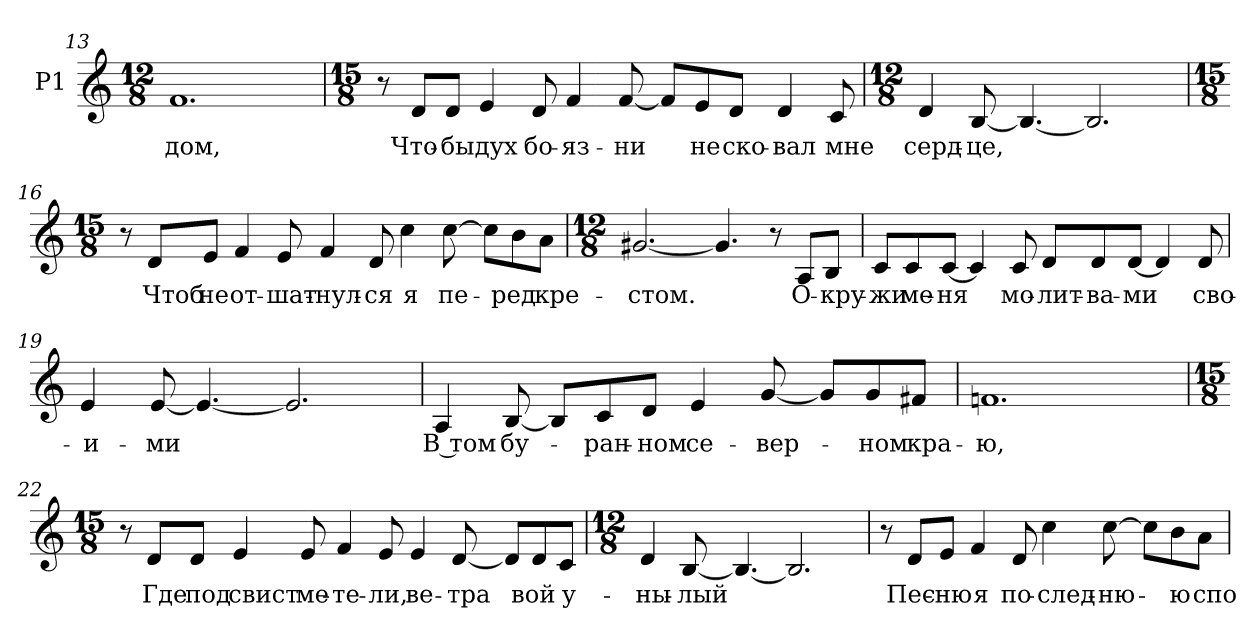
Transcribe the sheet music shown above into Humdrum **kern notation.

**kern	**text
*part1	*part1
*staff1	*staff1
*I"P1	*
*clefG2	*
*k[]	*
*a:	*
*M12/8	*
=13	=13
!	!LO:LY:b:color=#000000
1.fi	-дом,
!!LO:LB:g=z
=14	=14
*M15/8	*
8r	.
!	!LO:LY:b:color=#000000
8di/L	Что-
!	!LO:LY:b:color=#000000
8di/J	-бы
!	!LO:LY:b:color=#000000
4ei/	дух
!	!LO:LY:b:color=#000000
8di/	бо-
!	!LO:LY:b:color=#000000
4fi/	-яз-
!	!LO:LY:b:color=#000000
[<8fi/	-ни
8fi/L]	.
!	!LO:LY:b:color=#000000
8ei/	не
!	!LO:LY:b:color=#000000
8di/J	ско-
!	!LO:LY:b:color=#000000
4di/	-вал
!	!LO:LY:b:color=#000000
8ci/	мне
=15	=15
*M12/8	*
!	!LO:LY:b:color=#000000
4di/	серд-
!	!LO:LY:b:color=#000000
[<8Bi/	-це,
4.Bi/_<	.
2.Bi/]	.
!!LO:LB:g=z
=16	=16
*M15/8	*
8r	.
!	!LO:LY:b:color=#000000
8di/L	Чтоб
!	!LO:LY:b:color=#000000
8ei/J	не
!	!LO:LY:b:color=#000000
4fi/	от-
!	!LO:LY:b:color=#000000
8ei/	-шат-
!	!LO:LY:b:color=#000000
4fi/	-нул-
!	!LO:LY:b:color=#000000
8di/	-ся
!	!LO:LY:b:color=#000000
4cci\	я
!	!LO:LY:b:color=#000000
[>8cci\	пе-
8cci\L]	.
!	!LO:LY:b:color=#000000
8bi\	-ред
!	!LO:LY:b:color=#000000
8ai\J	кре-
=17	=17
*M12/8	*
!	!LO:LY:b:color=#000000
[<2.g#Xi/	-стом.
4.g#i/]	.
8r	.
!	!LO:LY:b:color=#000000
8Ai/L	О-
!	!LO:LY:b:color=#000000
8Bi/J	-кру-
=18	=18
!	!LO:LY:b:color=#000000
8ci/L	-жи
!	!LO:LY:b:color=#000000
8ci/	ме-
!	!LO:LY:b:color=#000000
[<8ci/J	-ня
4ci/]	.
!	!LO:LY:b:color=#000000
8ci/	мо-
!	!LO:LY:b:color=#000000
8di/L	-лит-
!	!LO:LY:b:color=#000000
8di/	-ва-
!	!LO:LY:b:color=#000000
[<8di/J	-ми
4di/]	.
!	!LO:LY:b:color=#000000
8di/	сво-
!!LO:LB:g=z
=19	=19
!	!LO:LY:b:color=#000000
4ei/	-и-
!	!LO:LY:b:color=#000000
[<8ei/	-ми
4.ei/_<	.
2.ei/]	.
=20	=20
!	!LO:LY:b:color=#000000
4Ai/	В том
!	!LO:LY:b:color=#000000
[<8Bi/	бу-
8Bi/L]	.
!	!LO:LY:b:color=#000000
8ci/	-ран-
!	!LO:LY:b:color=#000000
8di/J	-ном
!	!LO:LY:b:color=#000000
4ei/	се-
!	!LO:LY:b:color=#000000
[<8gi/	-вер-
8gi/L]	.
!	!LO:LY:b:color=#000000
8gi/	-ном
!	!LO:LY:b:color=#000000
8f#Xi/J	кра-
=21	=21
!	!LO:LY:b:color=#000000
1.fni	-ю,
!!LO:LB:g=z
=22	=22
*M15/8	*
8r	.
!	!LO:LY:b:color=#000000
8di/L	Где
!	!LO:LY:b:color=#000000
8di/J	под
!	!LO:LY:b:color=#000000
4ei/	свист
!	!LO:LY:b:color=#000000
8ei/	ме-
!	!LO:LY:b:color=#000000
4fi/	-те-
!	!LO:LY:b:color=#000000
8ei/	-ли,
!	!LO:LY:b:color=#000000
4ei/	ве-
!	!LO:LY:b:color=#000000
[<8di/	-тра
8di/L]	.
!	!LO:LY:b:color=#000000
8di/	вой
!	!LO:LY:b:color=#000000
8ci/J	у-
=23	=23
*M12/8	*
!	!LO:LY:b:color=#000000
4di/	-ны-
!	!LO:LY:b:color=#000000
[<8Bi/	-лый
4.Bi/_<	.
2.Bi/]	.
!!LO:PB:g=z
=24	=24
8r	.
!	!LO:LY:b:color=#000000
8di/L	Пес-
!	!LO:LY:b:color=#000000
8ei/J	-ню
!	!LO:LY:b:color=#000000
4fi/	я
!	!LO:LY:b:color=#000000
8di/	по-
!	!LO:LY:b:color=#000000
4cci\	-след-
!	!LO:LY:b:color=#000000
[>8cci\	-ню-
8cci\L]	.
!	!LO:LY:b:color=#000000
8bi\	-ю
!	!LO:LY:b:color=#000000
8ai\J	спо-
=	=
*-	*-
